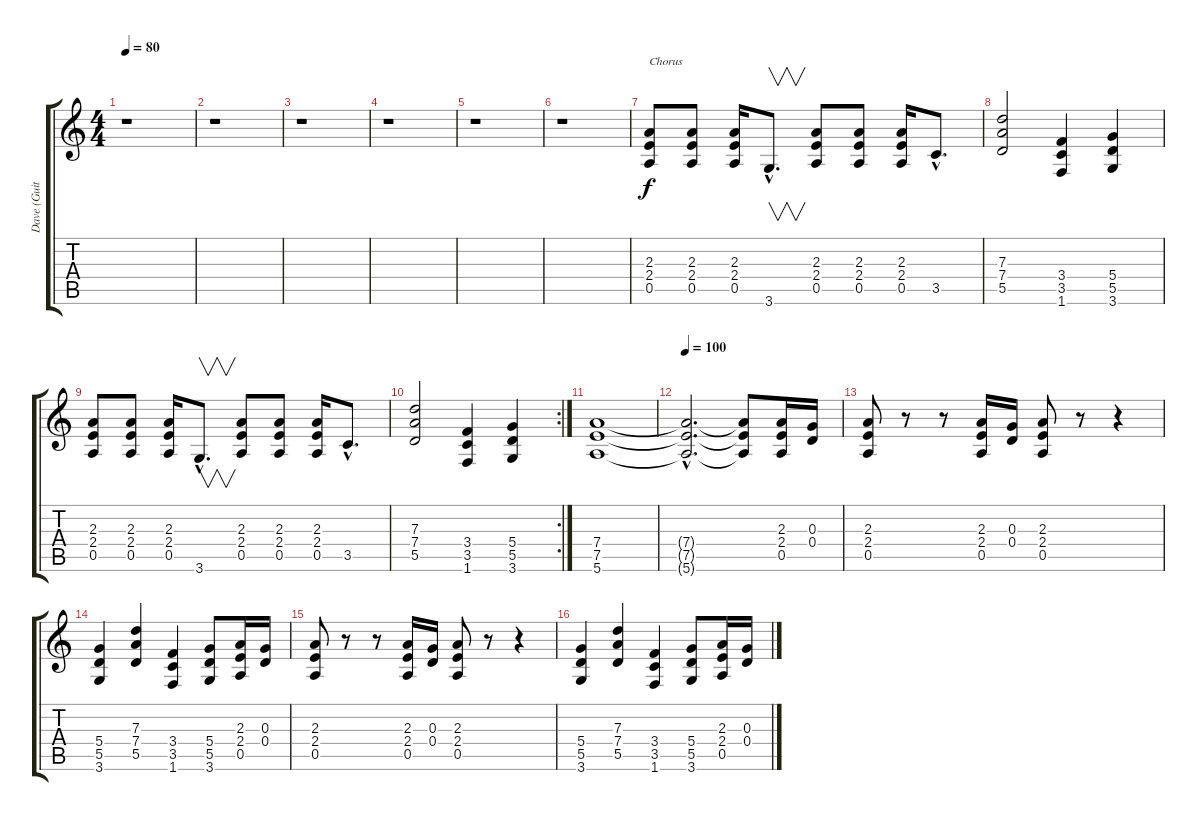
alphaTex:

\track ("Dave (Guitar 1)" "Dave (Guit") {instrument distortionguitar}
\staff {score tabs}
\tuning (E4 B3 G3 D3 A2 E2) {hide}
\ts (4 4)
\tempo 80
\clef g2
\ks c
r.1{dy f} |
r.1 |
r.1 |
r.1 |
r.1 |
r.1 |
(2.3 2.4 0.5).8{txt "Chorus"} (2.3 2.4 0.5).8 (2.3 2.4 0.5).16 3.6{hac}.8{v d} (2.3 2.4 0.5).8 (2.3 2.4 0.5).8 (2.3 2.4 0.5).16 3.5{hac}.8{d} |
(7.3 7.4 5.5).2 (3.4 3.5 1.6).4 (5.4 5.5 3.6).4 |
(2.3 2.4 0.5).8 (2.3 2.4 0.5).8 (2.3 2.4 0.5).16 3.6{hac}.8{v d} (2.3 2.4 0.5).8 (2.3 2.4 0.5).8 (2.3 2.4 0.5).16 3.5{hac}.8{d} |
\rc 2
(7.3 7.4 5.5).2 (3.4 3.5 1.6).4 (5.4 5.5 3.6).4 |
(7.4 7.5 5.6).1 |
\tempo 100
(7.4{hac t} 7.5{hac t} 5.6{hac t}).2{d} (7.4{t} 7.5{t} 5.6{t}).8 (2.3 2.4 0.5).16 (0.3 0.4).16 |
(2.3 2.4 0.5).8 r.8 r.8 (2.3 2.4 0.5).16 (0.3 0.4).16 (2.3 2.4 0.5).8 r.8 r.4 |
(5.4 5.5 3.6).4 (7.3 7.4 5.5).4 (3.4 3.5 1.6).4 (5.4 5.5 3.6).8 (2.3 2.4 0.5).16 (0.3 0.4).16 |
(2.3 2.4 0.5).8 r.8 r.8 (2.3 2.4 0.5).16 (0.3 0.4).16 (2.3 2.4 0.5).8 r.8 r.4 |
(5.4 5.5 3.6).4 (7.3 7.4 5.5).4 (3.4 3.5 1.6).4 (5.4 5.5 3.6).8 (2.3 2.4 0.5).16 (0.3 0.4).16
